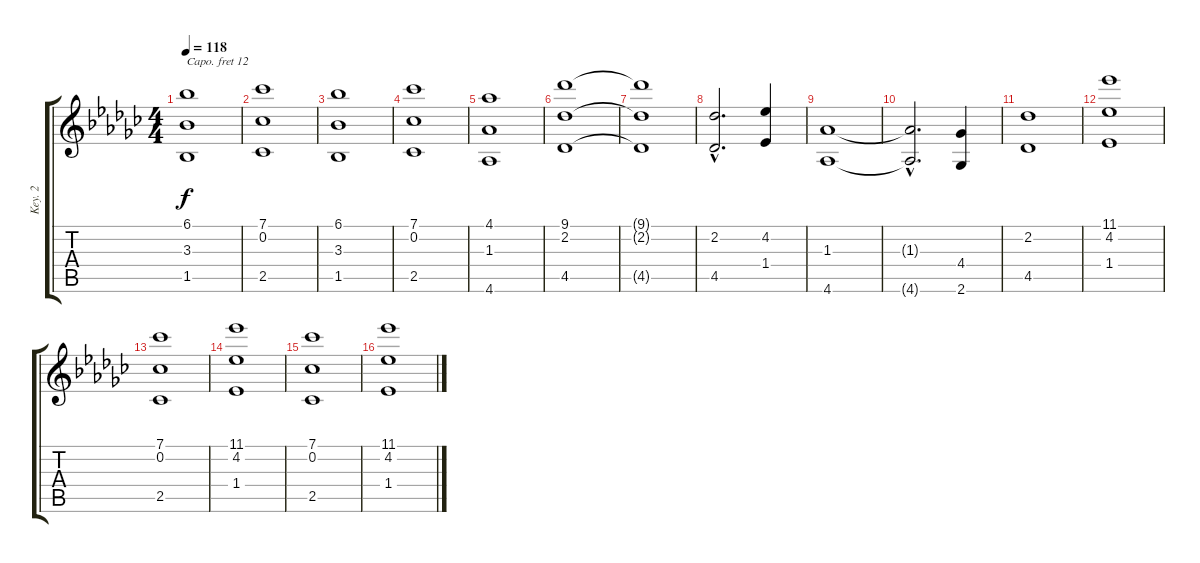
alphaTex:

\track ("Key. 2" "Key. 2") {instrument stringensemble2}
\staff {score tabs}
\capo 12
\tuning (E4 B3 G3 D3 A2 E2) {hide}
\ts (4 4)
\tempo 118
\clef g2
\ks ebminor
(6.1 3.3 1.5).1{dy f} |
(7.1 0.2 2.5).1 |
(6.1 3.3 1.5).1 |
(7.1 0.2 2.5).1 |
(4.1 1.3 4.6).1 |
(9.1 2.2 4.5).1 |
(9.1{t} 2.2{t} 4.5{t}).1 |
(2.2{hac} 4.5{hac}).2{d} (4.2 1.4).4 |
(1.3 4.6).1 |
(1.3{hac t} 4.6{hac t}).2{d} (4.4 2.6).4 |
(2.2 4.5).1 |
(11.1 4.2 1.4).1 |
(7.1 0.2 2.5).1 |
(11.1 4.2 1.4).1 |
(7.1 0.2 2.5).1 |
(11.1 4.2 1.4).1
